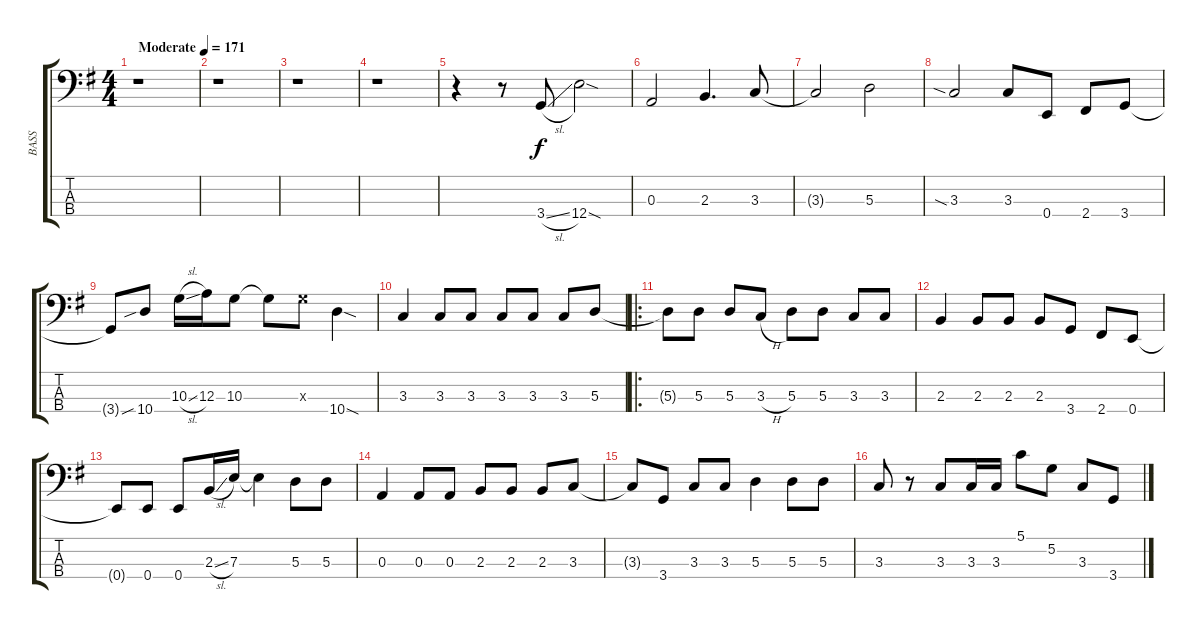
\track ("BASS" "BASS") {instrument electricbassfinger}
\staff {score tabs}
\tuning (G2 D2 A1 E1) {hide}
\ts (4 4)
\tempo (171 "Moderate")
\clef f4
\ks g
r.1{dy f instrument electricbassfinger} |
r.1 |
r.1 |
r.1 |
r.4 r.8 3.4{sl}.8 12.4{sod}.2 |
0.3.2 2.3.4{d} 3.3.8 |
3.3{t}.2 5.3.2 |
3.3{sia}.2 3.3.8 0.4.8 2.4.8 3.4.8 |
3.4{t}.8 10.4{sib}.8 10.3{sl}.16 12.3.16 10.3.8 10.3{t}.8 10.3{x}.8 10.4{sod}.4 |
3.3.4 3.3.8 3.3.8 3.3.8 3.3.8 3.3.8 5.3.8 |
\ro
5.3{t}.8 5.3.8 5.3.8 3.3{h}.8 5.3.8 5.3.8 3.3.8 3.3.8 |
2.3.4 2.3.8 2.3.8 2.3.8 3.4.8 2.4.8 0.4.8 |
0.4{t}.8 0.4.8 0.4.8 2.3{sl}.16 7.3.16 7.3{t}.4 5.3.8 5.3.8 |
0.3.4 0.3.8 0.3.8 2.3.8 2.3.8 2.3.8 3.3.8 |
3.3{t}.8 3.4.8 3.3.8 3.3.8 5.3.4 5.3.8 5.3.8 |
3.3.8 r.8 3.3.8 3.3.16 3.3.16 5.1.8 5.2.8 3.3.8 3.4.8
